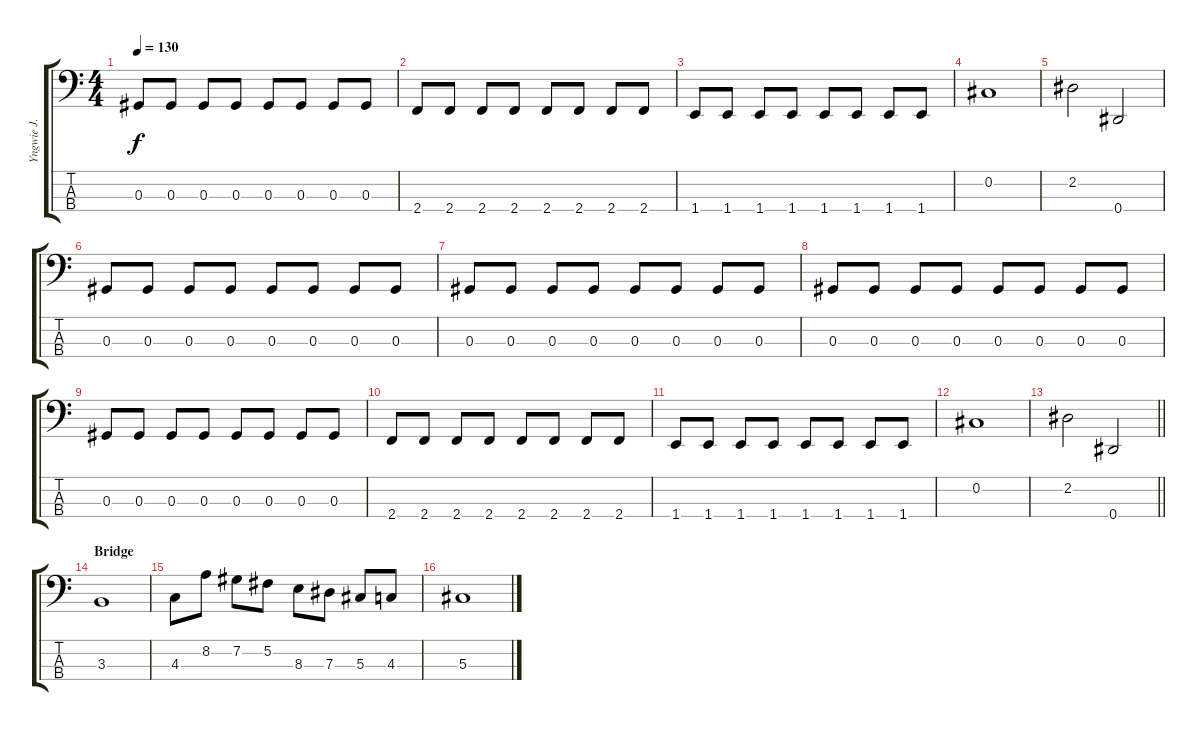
\track ("Yngwie J. Malmsteen" "Yngwie J. ") {instrument electricbassfinger}
\staff {score tabs}
\tuning (Gb2 Db2 Ab1 Eb1) {hide}
\ts (4 4)
\tempo 130
\clef f4
\ks c
0.3.8{dy f} 0.3.8 0.3.8 0.3.8 0.3.8 0.3.8 0.3.8 0.3.8 |
2.4.8 2.4.8 2.4.8 2.4.8 2.4.8 2.4.8 2.4.8 2.4.8 |
1.4.8 1.4.8 1.4.8 1.4.8 1.4.8 1.4.8 1.4.8 1.4.8 |
0.2.1 |
2.2.2 0.4.2 |
0.3.8 0.3.8 0.3.8 0.3.8 0.3.8 0.3.8 0.3.8 0.3.8 |
0.3.8 0.3.8 0.3.8 0.3.8 0.3.8 0.3.8 0.3.8 0.3.8 |
0.3.8 0.3.8 0.3.8 0.3.8 0.3.8 0.3.8 0.3.8 0.3.8 |
0.3.8 0.3.8 0.3.8 0.3.8 0.3.8 0.3.8 0.3.8 0.3.8 |
2.4.8 2.4.8 2.4.8 2.4.8 2.4.8 2.4.8 2.4.8 2.4.8 |
1.4.8 1.4.8 1.4.8 1.4.8 1.4.8 1.4.8 1.4.8 1.4.8 |
0.2.1 |
\barLineRight lightlight
2.2.2 0.4.2 |
\section ("" "Bridge")
3.3.1 |
4.3.8 8.2.8 7.2.8 5.2.8 8.3.8 7.3.8 5.3.8 4.3.8 |
5.3.1
